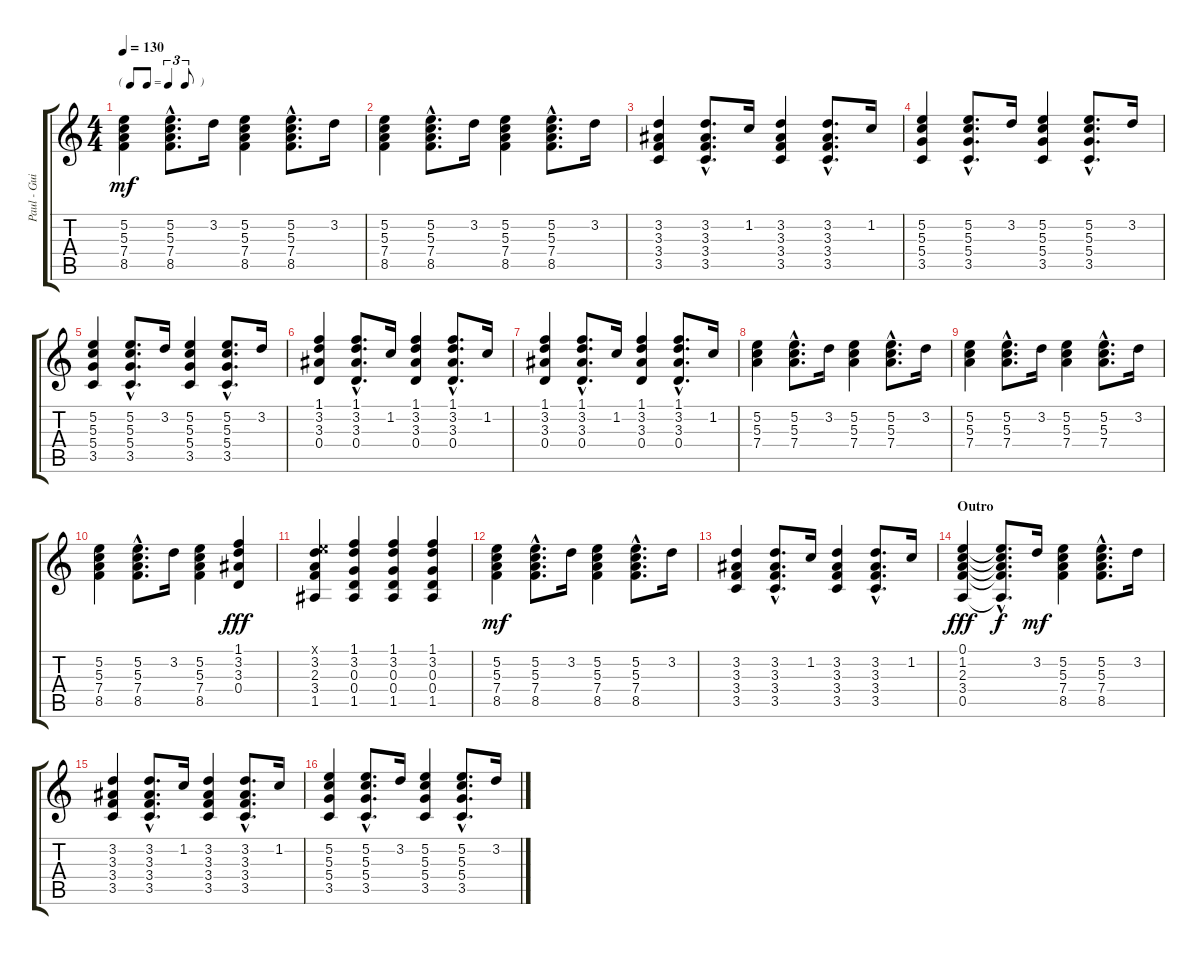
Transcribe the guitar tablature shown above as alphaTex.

\track ("Paul - Guitar" "Paul - Gui") {instrument acousticguitarsteel}
\staff {score tabs}
\tuning (E4 B3 G3 D3 A2 E2) {hide}
\ts (4 4)
\tf triplet8th
\tempo 130
\clef g2
\ks c
(5.2 5.3 7.4 8.5).4{dy mf} (5.2{hac} 5.3{hac} 7.4{hac} 8.5{hac}).8{d} 3.2.16 (5.2 5.3 7.4 8.5).4 (5.2{hac} 5.3{hac} 7.4{hac} 8.5{hac}).8{d} 3.2.16 |
(5.2 5.3 7.4 8.5).4 (5.2{hac} 5.3{hac} 7.4{hac} 8.5{hac}).8{d} 3.2.16 (5.2 5.3 7.4 8.5).4 (5.2{hac} 5.3{hac} 7.4{hac} 8.5{hac}).8{d} 3.2.16 |
(3.2 3.3 3.4 3.5).4 (3.2{hac} 3.3{hac} 3.4{hac} 3.5{hac}).8{d} 1.2.16 (3.2 3.3 3.4 3.5).4 (3.2{hac} 3.3{hac} 3.4{hac} 3.5{hac}).8{d} 1.2.16 |
(5.2 5.3 5.4 3.5).4 (5.2{hac} 5.3{hac} 5.4{hac} 3.5{hac}).8{d} 3.2.16 (5.2 5.3 5.4 3.5).4 (5.2{hac} 5.3{hac} 5.4{hac} 3.5{hac}).8{d} 3.2.16 |
(5.2 5.3 5.4 3.5).4 (5.2{hac} 5.3{hac} 5.4{hac} 3.5{hac}).8{d} 3.2.16 (5.2 5.3 5.4 3.5).4 (5.2{hac} 5.3{hac} 5.4{hac} 3.5{hac}).8{d} 3.2.16 |
(1.1 3.2 3.3 0.4).4 (1.1{hac} 3.2{hac} 3.3{hac} 0.4{hac}).8{d} 1.2.16 (1.1 3.2 3.3 0.4).4 (1.1{hac} 3.2{hac} 3.3{hac} 0.4{hac}).8{d} 1.2.16 |
(1.1 3.2 3.3 0.4).4 (1.1{hac} 3.2{hac} 3.3{hac} 0.4{hac}).8{d} 1.2.16 (1.1 3.2 3.3 0.4).4 (1.1{hac} 3.2{hac} 3.3{hac} 0.4{hac}).8{d} 1.2.16 |
(5.2 5.3 7.4).4 (5.2{hac} 5.3{hac} 7.4{hac}).8{d} 3.2.16 (5.2 5.3 7.4).4 (5.2{hac} 5.3{hac} 7.4{hac}).8{d} 3.2.16 |
(5.2 5.3 7.4).4 (5.2{hac} 5.3{hac} 7.4{hac}).8{d} 3.2.16 (5.2 5.3 7.4).4 (5.2{hac} 5.3{hac} 7.4{hac}).8{d} 3.2.16 |
(5.2 5.3 7.4 8.5).4 (5.2{hac} 5.3{hac} 7.4{hac} 8.5{hac}).8{d} 3.2.16 (5.2 5.3 7.4 8.5).4 (1.1 3.2 3.3 0.4).4{dy fff} |
(0.1{x} 3.2 2.3 3.4 1.5).4 (1.1 3.2 0.3 0.4 1.5).4 (1.1 3.2 0.3 0.4 1.5).4 (1.1 3.2 0.3 0.4 1.5).4 |
(5.2 5.3 7.4 8.5).4{dy mf volume 10 instrument acousticguitarsteel} (5.2{hac} 5.3{hac} 7.4{hac} 8.5{hac}).8{d} 3.2.16 (5.2 5.3 7.4 8.5).4 (5.2{hac} 5.3{hac} 7.4{hac} 8.5{hac}).8{d} 3.2.16 |
(3.2 3.3 3.4 3.5).4 (3.2{hac} 3.3{hac} 3.4{hac} 3.5{hac}).8{d} 1.2.16 (3.2 3.3 3.4 3.5).4 (3.2{hac} 3.3{hac} 3.4{hac} 3.5{hac}).8{d} 1.2.16 |
\section ("" "Outro")
(0.1 1.2 2.3 3.4 0.5).4{dy fff volume 14} (0.1{hac t} 1.2{hac t} 2.3{hac t} 3.4{hac t} 0.5{hac t}).8{d dy f} 3.2.16{dy mf volume 10} (5.2 5.3 7.4 8.5).4 (5.2{hac} 5.3{hac} 7.4{hac} 8.5{hac}).8{d} 3.2.16 |
(3.2 3.3 3.4 3.5).4 (3.2{hac} 3.3{hac} 3.4{hac} 3.5{hac}).8{d} 1.2.16 (3.2 3.3 3.4 3.5).4 (3.2{hac} 3.3{hac} 3.4{hac} 3.5{hac}).8{d} 1.2.16 |
(5.2 5.3 5.4 3.5).4 (5.2{hac} 5.3{hac} 5.4{hac} 3.5{hac}).8{d} 3.2.16 (5.2 5.3 5.4 3.5).4 (5.2{hac} 5.3{hac} 5.4{hac} 3.5{hac}).8{d} 3.2.16
